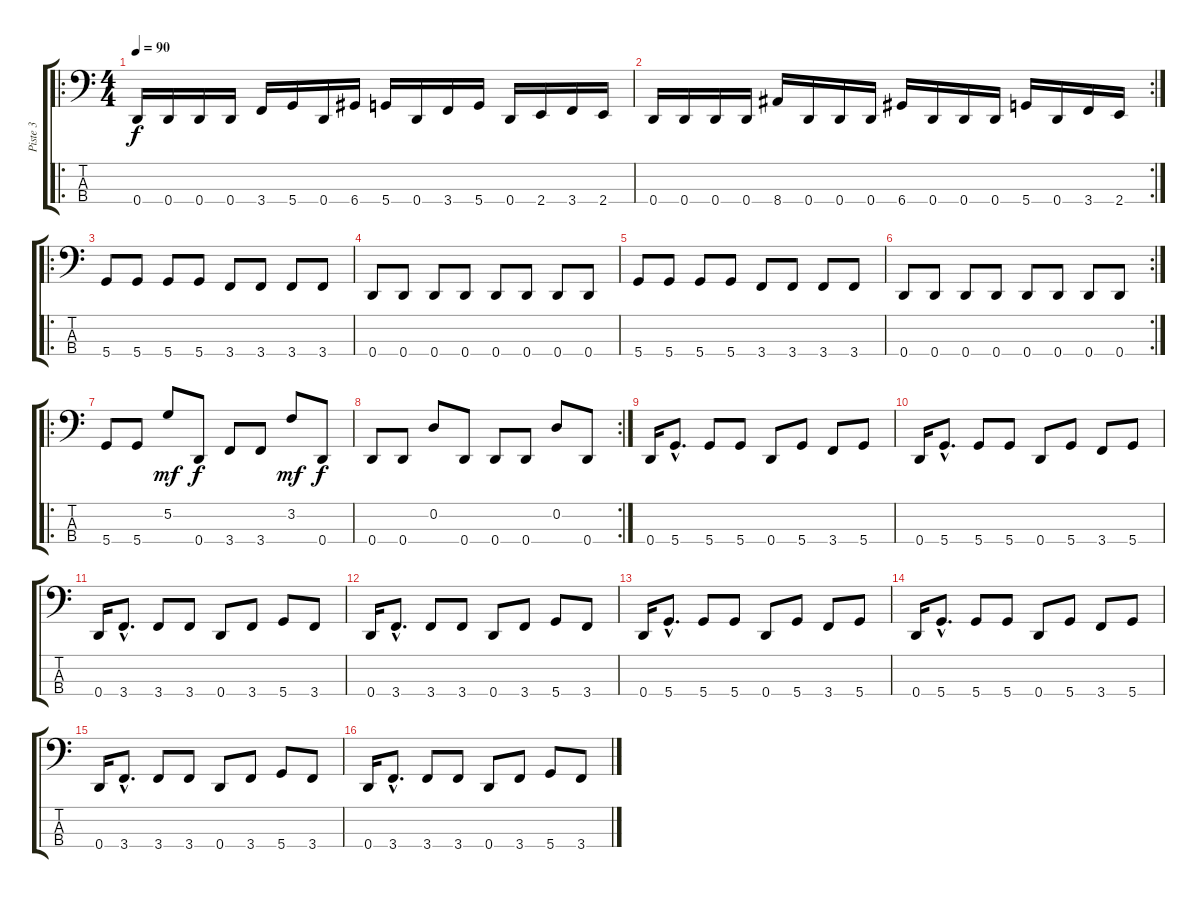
\track ("Piste 3" "Piste 3") {instrument electricbassfinger}
\staff {score tabs}
\tuning (G2 D2 A1 D1) {hide}
\ro
\ts (4 4)
\tempo 90
\clef f4
\ks c
0.4.16{dy f} 0.4.16 0.4.16 0.4.16 3.4.16 5.4.16 0.4.16 6.4.16 5.4.16 0.4.16 3.4.16 5.4.16 0.4.16 2.4.16 3.4.16 2.4.16 |
\rc 2
0.4.16 0.4.16 0.4.16 0.4.16 8.4.16 0.4.16 0.4.16 0.4.16 6.4.16 0.4.16 0.4.16 0.4.16 5.4.16 0.4.16 3.4.16 2.4.16 |
\ro
5.4.8 5.4.8 5.4.8 5.4.8 3.4.8 3.4.8 3.4.8 3.4.8 |
0.4.8 0.4.8 0.4.8 0.4.8 0.4.8 0.4.8 0.4.8 0.4.8 |
5.4.8 5.4.8 5.4.8 5.4.8 3.4.8 3.4.8 3.4.8 3.4.8 |
\rc 2
0.4.8 0.4.8 0.4.8 0.4.8 0.4.8 0.4.8 0.4.8 0.4.8 |
\ro
5.4.8 5.4.8 5.2.8{dy mf} 0.4.8{dy f} 3.4.8 3.4.8 3.2.8{dy mf} 0.4.8{dy f} |
\rc 2
0.4.8 0.4.8 0.2.8 0.4.8 0.4.8 0.4.8 0.2.8 0.4.8 |
0.4.16 5.4{hac}.8{d} 5.4.8 5.4.8 0.4.8 5.4.8 3.4.8 5.4.8 |
0.4.16 5.4{hac}.8{d} 5.4.8 5.4.8 0.4.8 5.4.8 3.4.8 5.4.8 |
0.4.16 3.4{hac}.8{d} 3.4.8 3.4.8 0.4.8 3.4.8 5.4.8 3.4.8 |
0.4.16 3.4{hac}.8{d} 3.4.8 3.4.8 0.4.8 3.4.8 5.4.8 3.4.8 |
0.4.16 5.4{hac}.8{d} 5.4.8 5.4.8 0.4.8 5.4.8 3.4.8 5.4.8 |
0.4.16 5.4{hac}.8{d} 5.4.8 5.4.8 0.4.8 5.4.8 3.4.8 5.4.8 |
0.4.16 3.4{hac}.8{d} 3.4.8 3.4.8 0.4.8 3.4.8 5.4.8 3.4.8 |
0.4.16 3.4{hac}.8{d} 3.4.8 3.4.8 0.4.8 3.4.8 5.4.8 3.4.8
